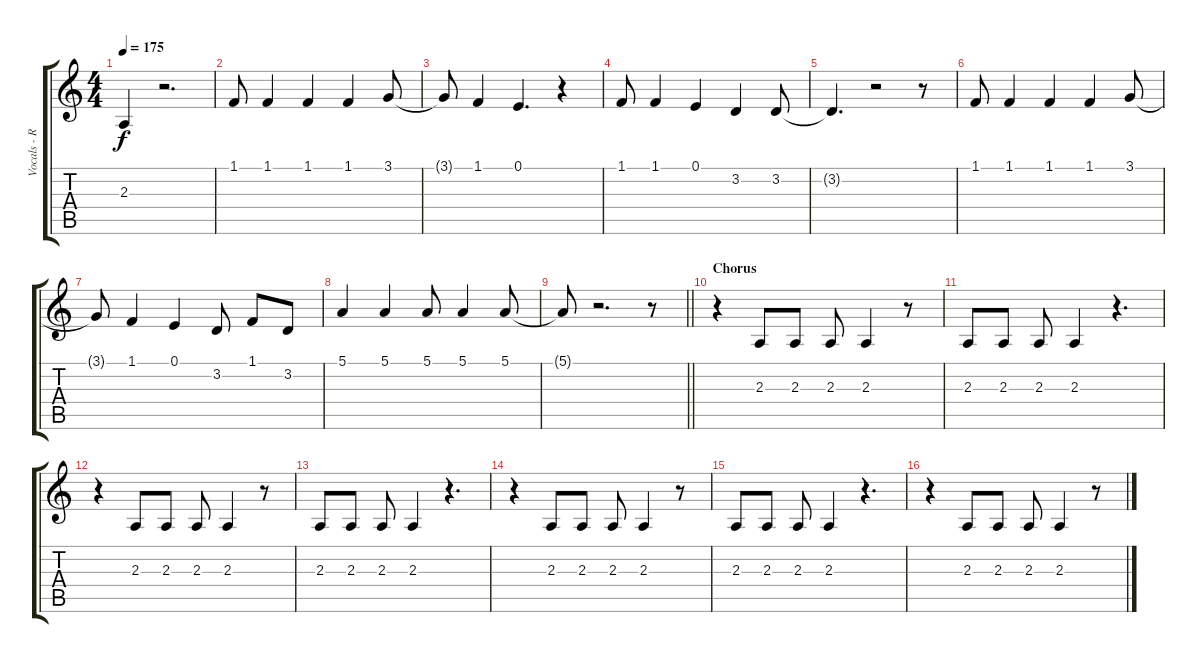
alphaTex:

\track ("Vocals - Rob Halford" "Vocals - R") {instrument lead2sawtooth}
\staff {score tabs}
\tuning (E4 B3 G3 D3 A2 E2) {hide}
\ts (4 4)
\tempo 175
\clef g2
\ks c
2.3{t}.4{dy f} r.2{d} |
1.1.8 1.1.4 1.1.4 1.1.4 3.1.8 |
3.1{t}.8 1.1.4 0.1.4{d} r.4 |
1.1.8 1.1.4 0.1.4 3.2.4 3.2.8 |
3.2{t}.4{d} r.2 r.8 |
1.1.8 1.1.4 1.1.4 1.1.4 3.1.8 |
3.1{t}.8 1.1.4 0.1.4 3.2.8 1.1.8 3.2.8 |
5.1.4 5.1.4 5.1.8 5.1.4 5.1.8 |
\barLineRight lightlight
5.1{t}.8 r.2{d} r.8 |
\section ("" "Chorus")
r.4 2.3.8 2.3.8 2.3.8 2.3.4 r.8 |
2.3.8 2.3.8 2.3.8 2.3.4 r.4{d} |
r.4 2.3.8 2.3.8 2.3.8 2.3.4 r.8 |
2.3.8 2.3.8 2.3.8 2.3.4 r.4{d} |
r.4 2.3.8 2.3.8 2.3.8 2.3.4 r.8 |
2.3.8 2.3.8 2.3.8 2.3.4 r.4{d} |
r.4 2.3.8 2.3.8 2.3.8 2.3.4 r.8
